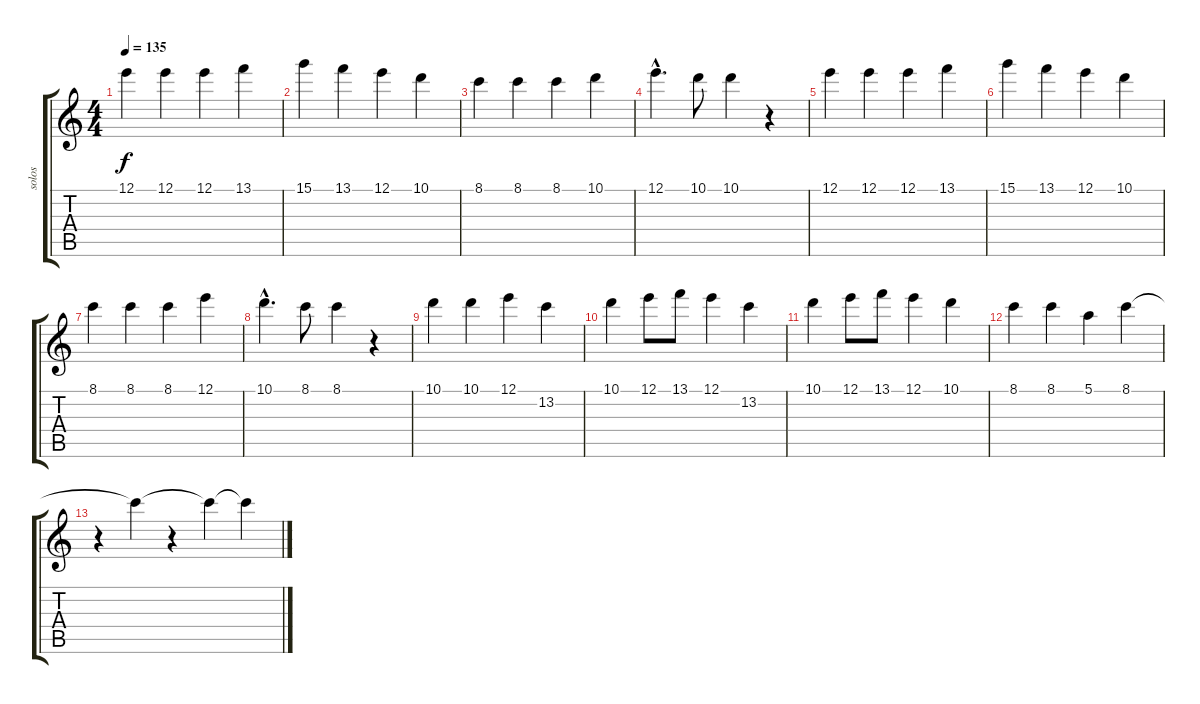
\track ("solos" "solos") {instrument distortionguitar}
\staff {score tabs}
\tuning (E4 B3 G3 D3 A2 E2) {hide}
\ts (4 4)
\tempo 135
\clef g2
\ks c
12.1.4{dy f} 12.1.4 12.1.4 13.1.4 |
15.1.4 13.1.4 12.1.4 10.1.4 |
8.1.4 8.1.4 8.1.4 10.1.4 |
12.1{hac}.4{d} 10.1.8 10.1.4 r.4 |
12.1.4 12.1.4 12.1.4 13.1.4 |
15.1.4 13.1.4 12.1.4 10.1.4 |
8.1.4 8.1.4 8.1.4 12.1.4 |
10.1{hac}.4{d} 8.1.8 8.1.4 r.4 |
10.1.4 10.1.4 12.1.4 13.2.4 |
10.1.4 12.1.8 13.1.8 12.1.4 13.2.4 |
10.1.4 12.1.8 13.1.8 12.1.4 10.1.4 |
8.1.4 8.1.4 5.1.4 8.1.4 |
r.4 8.1{t}.4 r.4 8.1{t}.4 8.1{t}.4
